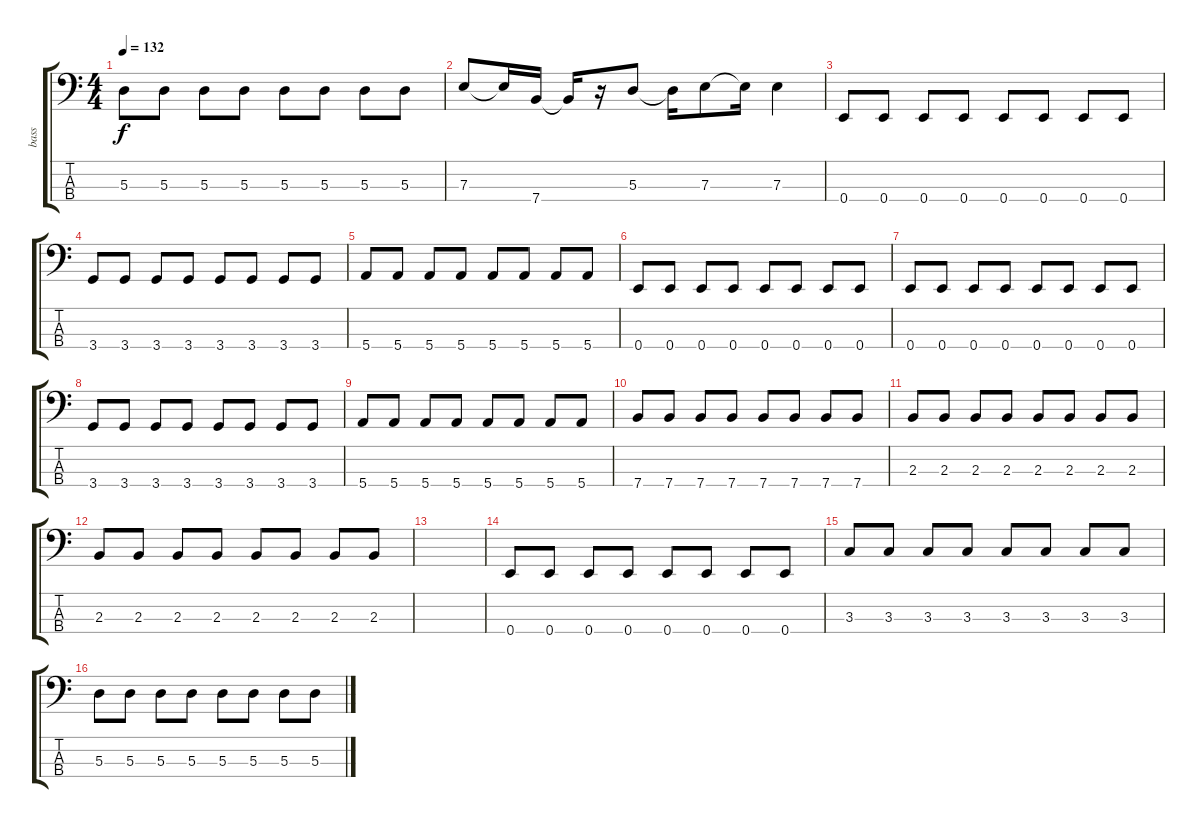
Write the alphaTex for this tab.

\track ("bass" "bass") {instrument electricbassfinger}
\staff {score tabs}
\tuning (G2 D2 A1 E1) {hide}
\ts (4 4)
\tempo 132
\clef f4
\ks c
5.3.8{dy f} 5.3.8 5.3.8 5.3.8 5.3.8 5.3.8 5.3.8 5.3.8 |
7.3.8 7.3{t}.16 7.4.16 7.4{t}.16 r.16 5.3.8 5.3{t}.16 7.3.8 7.3{t}.16 7.3.4 |
0.4.8 0.4.8 0.4.8 0.4.8 0.4.8 0.4.8 0.4.8 0.4.8 |
3.4.8 3.4.8 3.4.8 3.4.8 3.4.8 3.4.8 3.4.8 3.4.8 |
5.4.8 5.4.8 5.4.8 5.4.8 5.4.8 5.4.8 5.4.8 5.4.8 |
0.4.8 0.4.8 0.4.8 0.4.8 0.4.8 0.4.8 0.4.8 0.4.8 |
0.4.8 0.4.8 0.4.8 0.4.8 0.4.8 0.4.8 0.4.8 0.4.8 |
3.4.8 3.4.8 3.4.8 3.4.8 3.4.8 3.4.8 3.4.8 3.4.8 |
5.4.8 5.4.8 5.4.8 5.4.8 5.4.8 5.4.8 5.4.8 5.4.8 |
7.4.8 7.4.8 7.4.8 7.4.8 7.4.8 7.4.8 7.4.8 7.4.8 |
2.3.8 2.3.8 2.3.8 2.3.8 2.3.8 2.3.8 2.3.8 2.3.8 |
2.3.8 2.3.8 2.3.8 2.3.8 2.3.8 2.3.8 2.3.8 2.3.8 |
|
0.4.8 0.4.8 0.4.8 0.4.8 0.4.8 0.4.8 0.4.8 0.4.8 |
3.3.8 3.3.8 3.3.8 3.3.8 3.3.8 3.3.8 3.3.8 3.3.8 |
5.3.8 5.3.8 5.3.8 5.3.8 5.3.8 5.3.8 5.3.8 5.3.8
